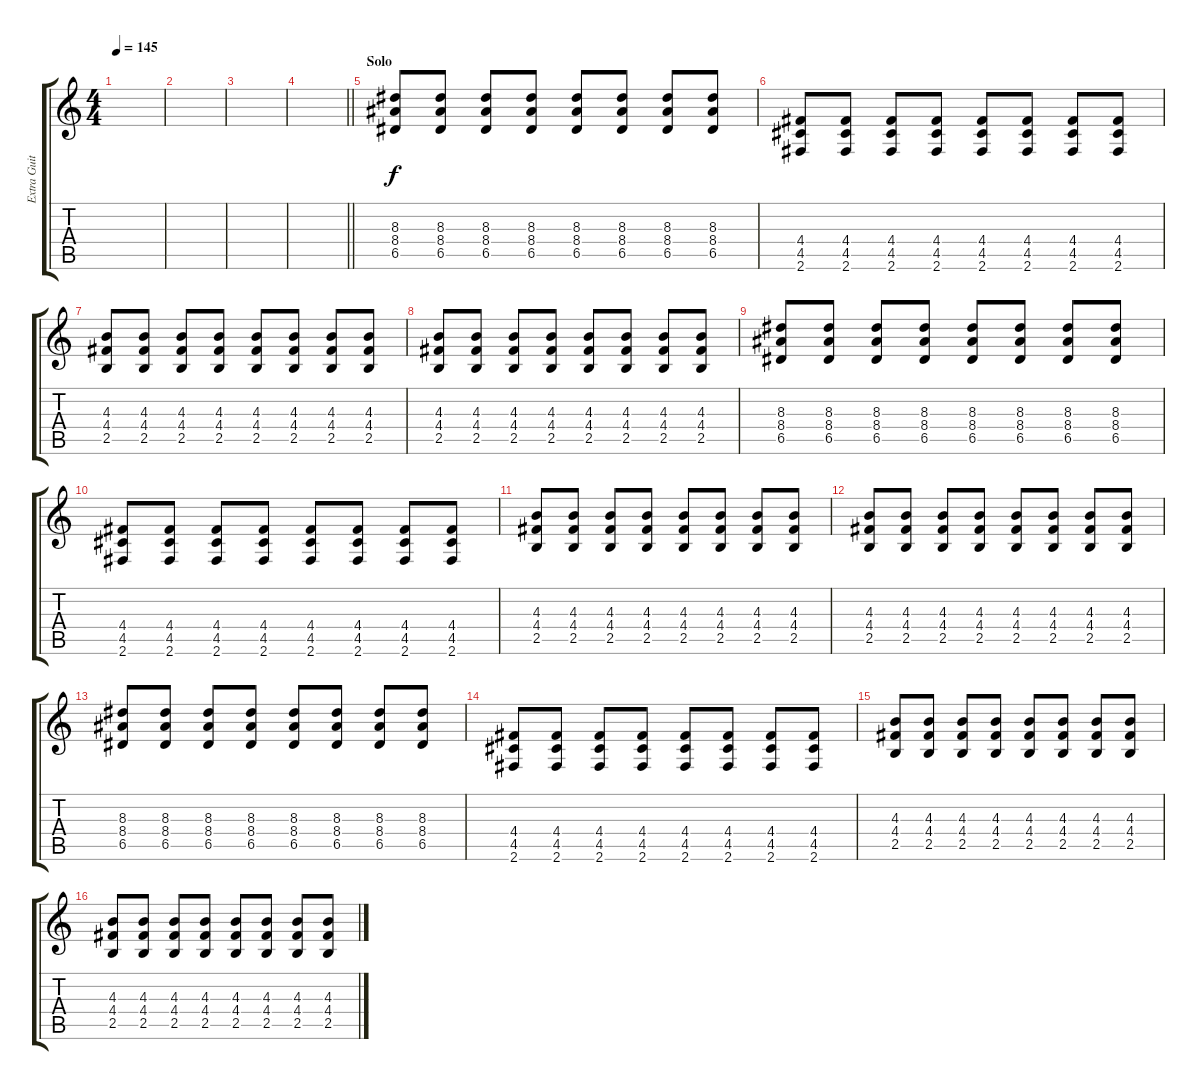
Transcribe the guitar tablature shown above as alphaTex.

\track ("Extra Guitar" "Extra Guit") {instrument distortionguitar}
\staff {score tabs}
\tuning (E4 B3 G3 D3 A2 E2) {hide}
\ts (4 4)
\tempo 145
\clef g2
\ks c
|
|
|
\barLineRight lightlight
|
\section ("" "Solo")
(8.3 8.4 6.5).8{volume 13 instrument overdrivenguitar} (8.3 8.4 6.5).8 (8.3 8.4 6.5).8 (8.3 8.4 6.5).8 (8.3 8.4 6.5).8 (8.3 8.4 6.5).8 (8.3 8.4 6.5).8 (8.3 8.4 6.5).8 |
(4.4 4.5 2.6).8 (4.4 4.5 2.6).8 (4.4 4.5 2.6).8 (4.4 4.5 2.6).8 (4.4 4.5 2.6).8 (4.4 4.5 2.6).8 (4.4 4.5 2.6).8 (4.4 4.5 2.6).8 |
(4.3 4.4 2.5).8 (4.3 4.4 2.5).8 (4.3 4.4 2.5).8 (4.3 4.4 2.5).8 (4.3 4.4 2.5).8 (4.3 4.4 2.5).8 (4.3 4.4 2.5).8 (4.3 4.4 2.5).8 |
(4.3 4.4 2.5).8 (4.3 4.4 2.5).8 (4.3 4.4 2.5).8 (4.3 4.4 2.5).8 (4.3 4.4 2.5).8 (4.3 4.4 2.5).8 (4.3 4.4 2.5).8 (4.3 4.4 2.5).8 |
(8.3 8.4 6.5).8 (8.3 8.4 6.5).8 (8.3 8.4 6.5).8 (8.3 8.4 6.5).8 (8.3 8.4 6.5).8 (8.3 8.4 6.5).8 (8.3 8.4 6.5).8 (8.3 8.4 6.5).8 |
(4.4 4.5 2.6).8 (4.4 4.5 2.6).8 (4.4 4.5 2.6).8 (4.4 4.5 2.6).8 (4.4 4.5 2.6).8 (4.4 4.5 2.6).8 (4.4 4.5 2.6).8 (4.4 4.5 2.6).8 |
(4.3 4.4 2.5).8 (4.3 4.4 2.5).8 (4.3 4.4 2.5).8 (4.3 4.4 2.5).8 (4.3 4.4 2.5).8 (4.3 4.4 2.5).8 (4.3 4.4 2.5).8 (4.3 4.4 2.5).8 |
(4.3 4.4 2.5).8 (4.3 4.4 2.5).8 (4.3 4.4 2.5).8 (4.3 4.4 2.5).8 (4.3 4.4 2.5).8 (4.3 4.4 2.5).8 (4.3 4.4 2.5).8 (4.3 4.4 2.5).8 |
(8.3 8.4 6.5).8 (8.3 8.4 6.5).8 (8.3 8.4 6.5).8 (8.3 8.4 6.5).8 (8.3 8.4 6.5).8 (8.3 8.4 6.5).8 (8.3 8.4 6.5).8 (8.3 8.4 6.5).8 |
(4.4 4.5 2.6).8 (4.4 4.5 2.6).8 (4.4 4.5 2.6).8 (4.4 4.5 2.6).8 (4.4 4.5 2.6).8 (4.4 4.5 2.6).8 (4.4 4.5 2.6).8 (4.4 4.5 2.6).8 |
(4.3 4.4 2.5).8 (4.3 4.4 2.5).8 (4.3 4.4 2.5).8 (4.3 4.4 2.5).8 (4.3 4.4 2.5).8 (4.3 4.4 2.5).8 (4.3 4.4 2.5).8 (4.3 4.4 2.5).8 |
(4.3 4.4 2.5).8 (4.3 4.4 2.5).8 (4.3 4.4 2.5).8 (4.3 4.4 2.5).8 (4.3 4.4 2.5).8 (4.3 4.4 2.5).8 (4.3 4.4 2.5).8 (4.3 4.4 2.5).8
